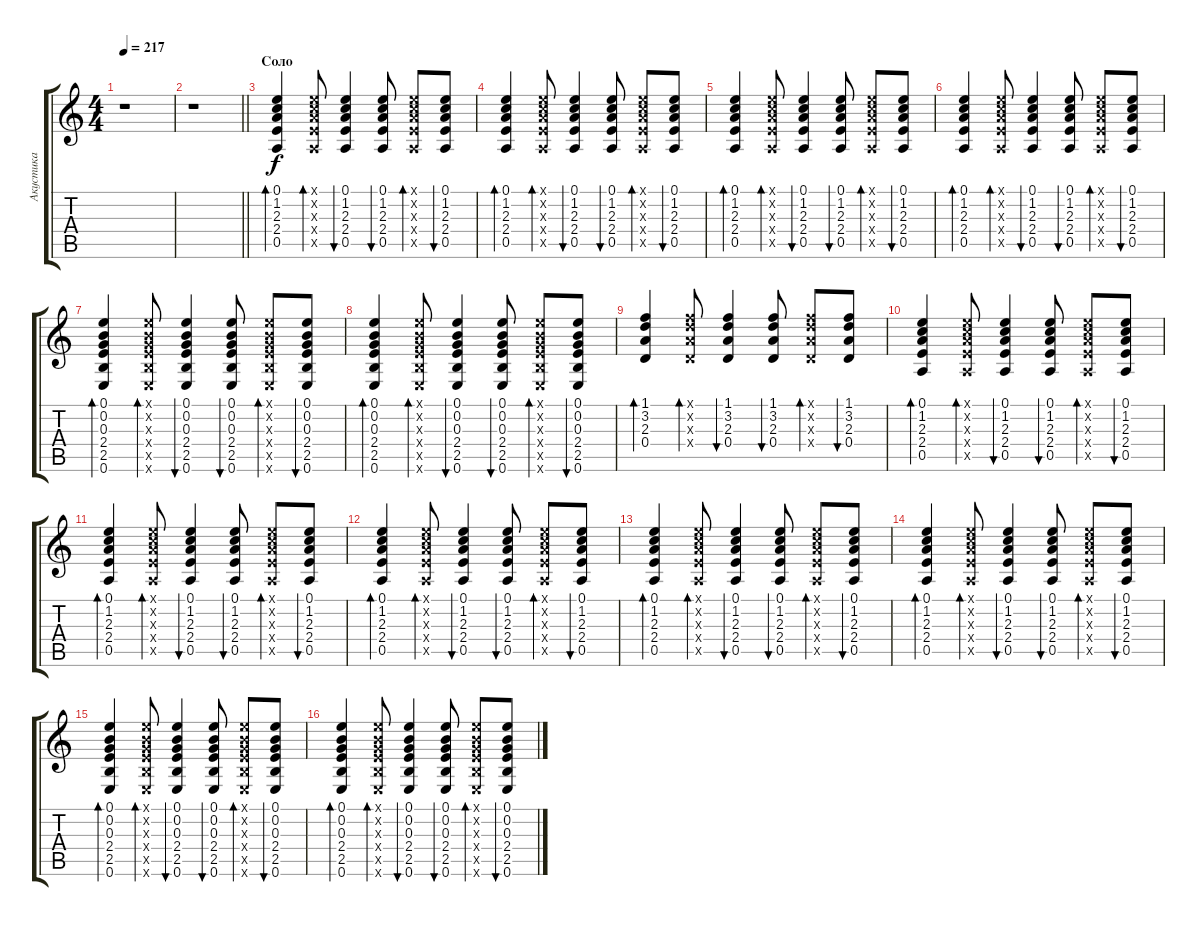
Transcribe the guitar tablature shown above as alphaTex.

\track ("Акустика" "Акустика") {instrument acousticguitarsteel}
\staff {score tabs}
\tuning (E4 B3 G3 D3 A2 E2) {hide}
\ts (4 4)
\tempo 217
\clef g2
\ks c
r.1{dy f} |
\barLineRight lightlight
r.1 |
\section ("" "Соло")
(0.1 1.2 2.3 2.4 0.5).4{bd 60} (0.1{x} 1.2{x} 2.3{x} 2.4{x} 0.5{x}).8{bd 60} (0.1 1.2 2.3 2.4 0.5).4{bu 60} (0.1 1.2 2.3 2.4 0.5).8{bu 60} (0.1{x} 1.2{x} 2.3{x} 2.4{x} 0.5{x}).8{bd 60} (0.1 1.2 2.3 2.4 0.5).8{bu 60} |
(0.1 1.2 2.3 2.4 0.5).4{bd 60} (0.1{x} 1.2{x} 2.3{x} 2.4{x} 0.5{x}).8{bd 60} (0.1 1.2 2.3 2.4 0.5).4{bu 60} (0.1 1.2 2.3 2.4 0.5).8{bu 60} (0.1{x} 1.2{x} 2.3{x} 2.4{x} 0.5{x}).8{bd 60} (0.1 1.2 2.3 2.4 0.5).8{bu 60} |
(0.1 1.2 2.3 2.4 0.5).4{bd 60} (0.1{x} 1.2{x} 2.3{x} 2.4{x} 0.5{x}).8{bd 60} (0.1 1.2 2.3 2.4 0.5).4{bu 60} (0.1 1.2 2.3 2.4 0.5).8{bu 60} (0.1{x} 1.2{x} 2.3{x} 2.4{x} 0.5{x}).8{bd 60} (0.1 1.2 2.3 2.4 0.5).8{bu 60} |
(0.1 1.2 2.3 2.4 0.5).4{bd 60} (0.1{x} 1.2{x} 2.3{x} 2.4{x} 0.5{x}).8{bd 60} (0.1 1.2 2.3 2.4 0.5).4{bu 60} (0.1 1.2 2.3 2.4 0.5).8{bu 60} (0.1{x} 1.2{x} 2.3{x} 2.4{x} 0.5{x}).8{bd 60} (0.1 1.2 2.3 2.4 0.5).8{bu 60} |
(0.1 0.2 0.3 2.4 2.5 0.6).4{bd 60} (0.1{x} 0.2{x} 0.3{x} 2.4{x} 2.5{x} 0.6{x}).8{bd 60} (0.1 0.2 0.3 2.4 2.5 0.6).4{bu 60} (0.1 0.2 0.3 2.4 2.5 0.6).8{bu 60} (0.1{x} 0.2{x} 0.3{x} 2.4{x} 2.5{x} 0.6{x}).8{bd 60} (0.1 0.2 0.3 2.4 2.5 0.6).8{bu 60} |
(0.1 0.2 0.3 2.4 2.5 0.6).4{bd 60} (0.1{x} 0.2{x} 0.3{x} 2.4{x} 2.5{x} 0.6{x}).8{bd 60} (0.1 0.2 0.3 2.4 2.5 0.6).4{bu 60} (0.1 0.2 0.3 2.4 2.5 0.6).8{bu 60} (0.1{x} 0.2{x} 0.3{x} 2.4{x} 2.5{x} 0.6{x}).8{bd 60} (0.1 0.2 0.3 2.4 2.5 0.6).8{bu 60} |
(1.1 3.2 2.3 0.4).4{bd 60} (1.1{x} 3.2{x} 2.3{x} 0.4{x}).8{bd 60} (1.1 3.2 2.3 0.4).4{bu 60} (1.1 3.2 2.3 0.4).8{bu 60} (1.1{x} 3.2{x} 2.3{x} 0.4{x}).8{bd 60} (1.1 3.2 2.3 0.4).8{bu 60} |
(0.1 1.2 2.3 2.4 0.5).4{bd 60} (0.1{x} 1.2{x} 2.3{x} 2.4{x} 0.5{x}).8{bd 60} (0.1 1.2 2.3 2.4 0.5).4{bu 60} (0.1 1.2 2.3 2.4 0.5).8{bu 60} (0.1{x} 1.2{x} 2.3{x} 2.4{x} 0.5{x}).8{bd 60} (0.1 1.2 2.3 2.4 0.5).8{bu 60} |
(0.1 1.2 2.3 2.4 0.5).4{bd 60} (0.1{x} 1.2{x} 2.3{x} 2.4{x} 0.5{x}).8{bd 60} (0.1 1.2 2.3 2.4 0.5).4{bu 60} (0.1 1.2 2.3 2.4 0.5).8{bu 60} (0.1{x} 1.2{x} 2.3{x} 2.4{x} 0.5{x}).8{bd 60} (0.1 1.2 2.3 2.4 0.5).8{bu 60} |
(0.1 1.2 2.3 2.4 0.5).4{bd 60} (0.1{x} 1.2{x} 2.3{x} 2.4{x} 0.5{x}).8{bd 60} (0.1 1.2 2.3 2.4 0.5).4{bu 60} (0.1 1.2 2.3 2.4 0.5).8{bu 60} (0.1{x} 1.2{x} 2.3{x} 2.4{x} 0.5{x}).8{bd 60} (0.1 1.2 2.3 2.4 0.5).8{bu 60} |
(0.1 1.2 2.3 2.4 0.5).4{bd 60} (0.1{x} 1.2{x} 2.3{x} 2.4{x} 0.5{x}).8{bd 60} (0.1 1.2 2.3 2.4 0.5).4{bu 60} (0.1 1.2 2.3 2.4 0.5).8{bu 60} (0.1{x} 1.2{x} 2.3{x} 2.4{x} 0.5{x}).8{bd 60} (0.1 1.2 2.3 2.4 0.5).8{bu 60} |
(0.1 1.2 2.3 2.4 0.5).4{bd 60} (0.1{x} 1.2{x} 2.3{x} 2.4{x} 0.5{x}).8{bd 60} (0.1 1.2 2.3 2.4 0.5).4{bu 60} (0.1 1.2 2.3 2.4 0.5).8{bu 60} (0.1{x} 1.2{x} 2.3{x} 2.4{x} 0.5{x}).8{bd 60} (0.1 1.2 2.3 2.4 0.5).8{bu 60} |
(0.1 0.2 0.3 2.4 2.5 0.6).4{bd 60} (0.1{x} 0.2{x} 0.3{x} 2.4{x} 2.5{x} 0.6{x}).8{bd 60} (0.1 0.2 0.3 2.4 2.5 0.6).4{bu 60} (0.1 0.2 0.3 2.4 2.5 0.6).8{bu 60} (0.1{x} 0.2{x} 0.3{x} 2.4{x} 2.5{x} 0.6{x}).8{bd 60} (0.1 0.2 0.3 2.4 2.5 0.6).8{bu 60} |
(0.1 0.2 0.3 2.4 2.5 0.6).4{bd 60} (0.1{x} 0.2{x} 0.3{x} 2.4{x} 2.5{x} 0.6{x}).8{bd 60} (0.1 0.2 0.3 2.4 2.5 0.6).4{bu 60} (0.1 0.2 0.3 2.4 2.5 0.6).8{bu 60} (0.1{x} 0.2{x} 0.3{x} 2.4{x} 2.5{x} 0.6{x}).8{bd 60} (0.1 0.2 0.3 2.4 2.5 0.6).8{bu 60}
